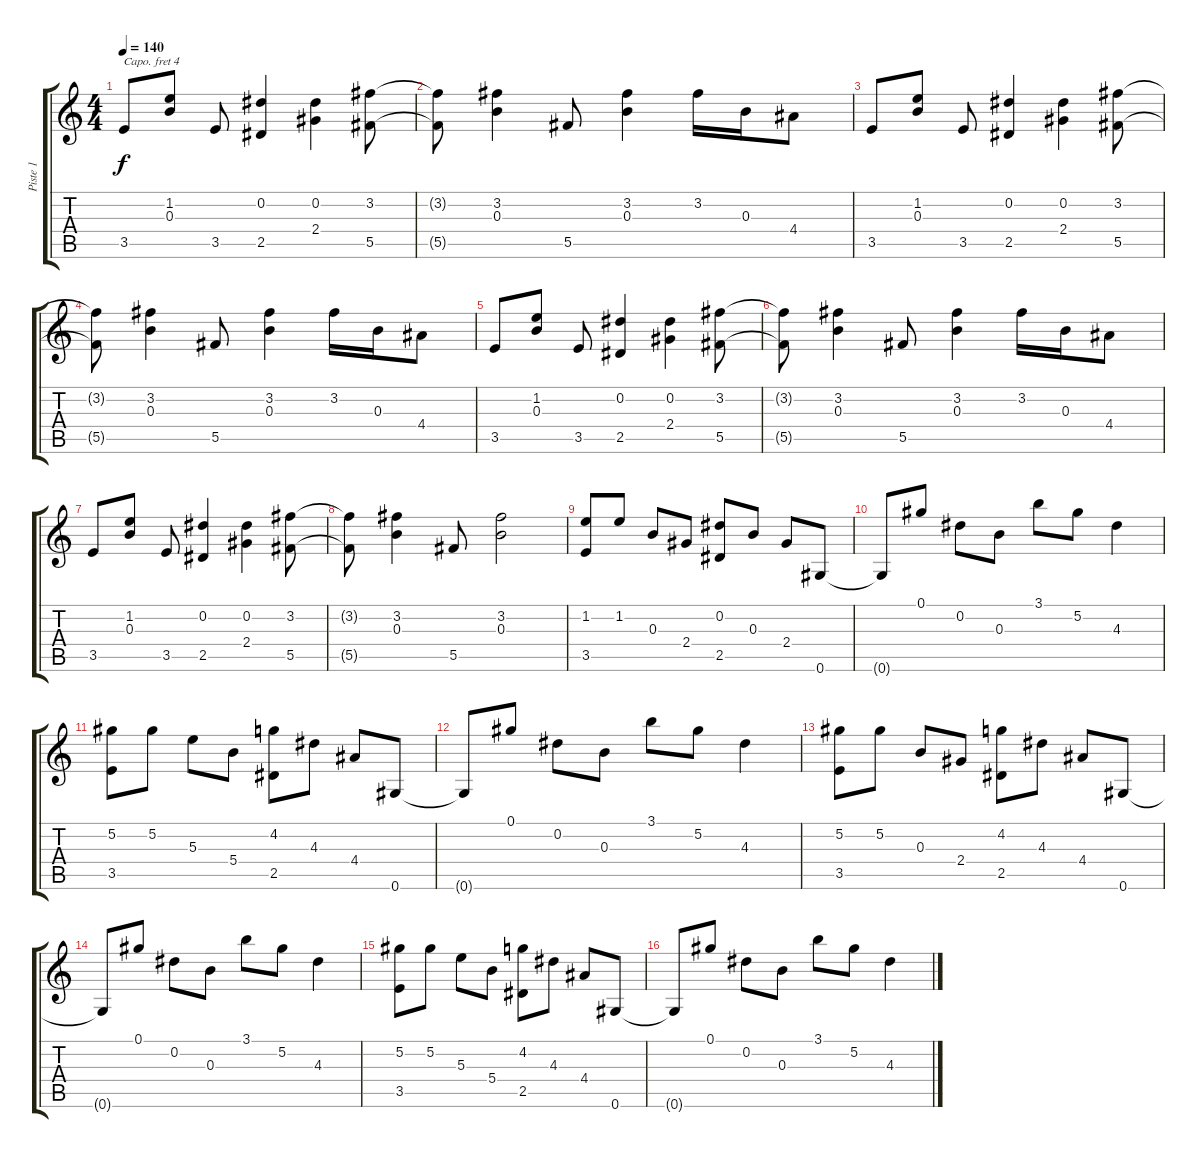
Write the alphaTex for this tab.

\track ("Piste 1" "Piste 1") {instrument acousticguitarsteel}
\staff {score tabs}
\capo 4
\tuning (E4 B3 G3 D3 A2 E2) {hide}
\ts (4 4)
\tempo 140
\clef g2
\ks c
3.5.8{dy f} (1.2 0.3).8 3.5.8 (0.2 2.5).4 (0.2 2.4).4 (3.2 5.5).8 |
(3.2{t} 5.5{t}).8 (3.2 0.3).4 5.5.8 (3.2 0.3).4 3.2.16 0.3.16 4.4.8 |
3.5.8 (1.2 0.3).8 3.5.8 (0.2 2.5).4 (0.2 2.4).4 (3.2 5.5).8 |
(3.2{t} 5.5{t}).8 (3.2 0.3).4 5.5.8 (3.2 0.3).4 3.2.16 0.3.16 4.4.8 |
3.5.8 (1.2 0.3).8 3.5.8 (0.2 2.5).4 (0.2 2.4).4 (3.2 5.5).8 |
(3.2{t} 5.5{t}).8 (3.2 0.3).4 5.5.8 (3.2 0.3).4 3.2.16 0.3.16 4.4.8 |
3.5.8 (1.2 0.3).8 3.5.8 (0.2 2.5).4 (0.2 2.4).4 (3.2 5.5).8 |
(3.2{t} 5.5{t}).8 (3.2 0.3).4 5.5.8 (3.2 0.3).2 |
(1.2 3.5).8 1.2.8 0.3.8 2.4.8 (0.2 2.5).8 0.3.8 2.4.8 0.6.8 |
0.6{t}.8 0.1.8 0.2.8 0.3.8 3.1.8 5.2.8 4.3.4 |
(5.2 3.5).8 5.2.8 5.3.8 5.4.8 (4.2 2.5).8 4.3.8 4.4.8 0.6.8 |
0.6{t}.8 0.1.8 0.2.8 0.3.8 3.1.8 5.2.8 4.3.4 |
(5.2 3.5).8 5.2.8 0.3.8 2.4.8 (4.2 2.5).8 4.3.8 4.4.8 0.6.8 |
0.6{t}.8 0.1.8 0.2.8 0.3.8 3.1.8 5.2.8 4.3.4 |
(5.2 3.5).8 5.2.8 5.3.8 5.4.8 (4.2 2.5).8 4.3.8 4.4.8 0.6.8 |
0.6{t}.8 0.1.8 0.2.8 0.3.8 3.1.8 5.2.8 4.3.4
